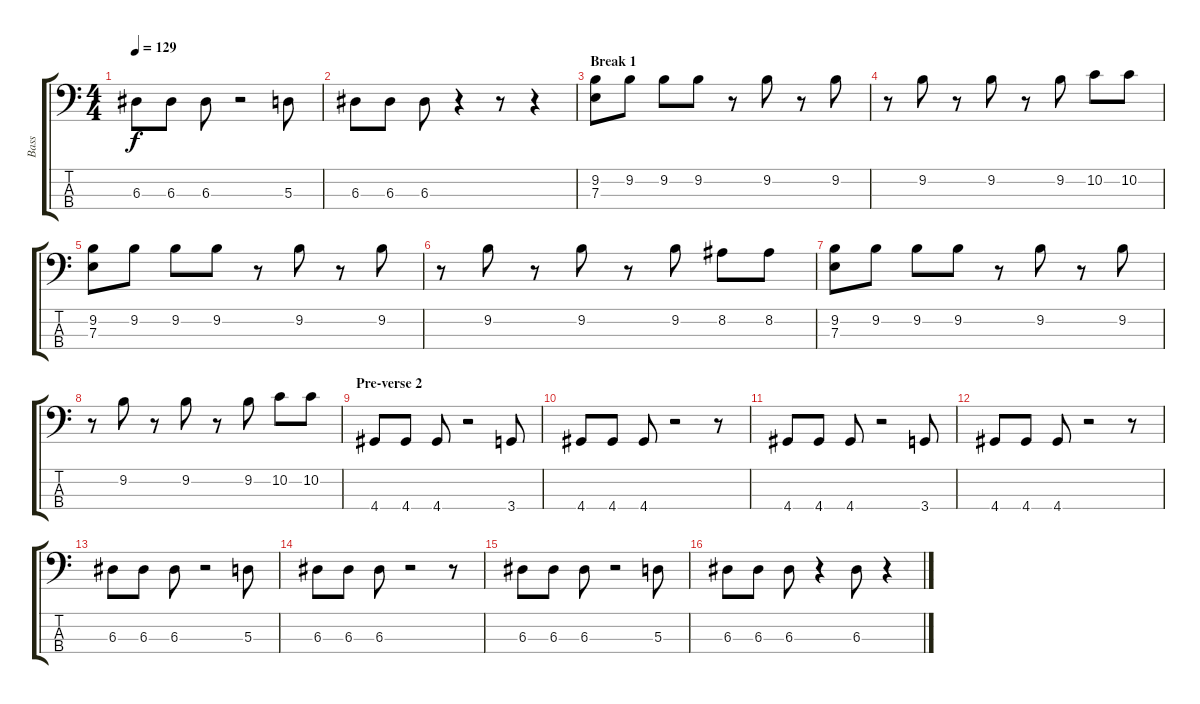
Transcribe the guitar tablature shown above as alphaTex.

\track ("Bass" "Bass") {instrument electricbasspick}
\staff {score tabs}
\tuning (G2 D2 A1 E1) {hide}
\ts (4 4)
\tempo 129
\clef f4
\ks c
6.3.8{dy f} 6.3.8 6.3.8 r.2 5.3.8 |
6.3.8 6.3.8 6.3.8 r.4 r.8 r.4 |
\section ("" "Break 1")
(9.2 7.3).8 9.2.8 9.2.8 9.2.8 r.8 9.2.8 r.8 9.2.8 |
r.8 9.2.8 r.8 9.2.8 r.8 9.2.8 10.2.8 10.2.8 |
(9.2 7.3).8 9.2.8 9.2.8 9.2.8 r.8 9.2.8 r.8 9.2.8 |
r.8 9.2.8 r.8 9.2.8 r.8 9.2.8 8.2.8 8.2.8 |
(9.2 7.3).8 9.2.8 9.2.8 9.2.8 r.8 9.2.8 r.8 9.2.8 |
r.8 9.2.8 r.8 9.2.8 r.8 9.2.8 10.2.8 10.2.8 |
\section ("" "Pre-verse 2")
4.4.8 4.4.8 4.4.8 r.2 3.4.8 |
4.4.8 4.4.8 4.4.8 r.2 r.8 |
4.4.8 4.4.8 4.4.8 r.2 3.4.8 |
4.4.8 4.4.8 4.4.8 r.2 r.8 |
6.3.8 6.3.8 6.3.8 r.2 5.3.8 |
6.3.8 6.3.8 6.3.8 r.2 r.8 |
6.3.8 6.3.8 6.3.8 r.2 5.3.8 |
6.3.8 6.3.8 6.3.8 r.4 6.3.8 r.4
